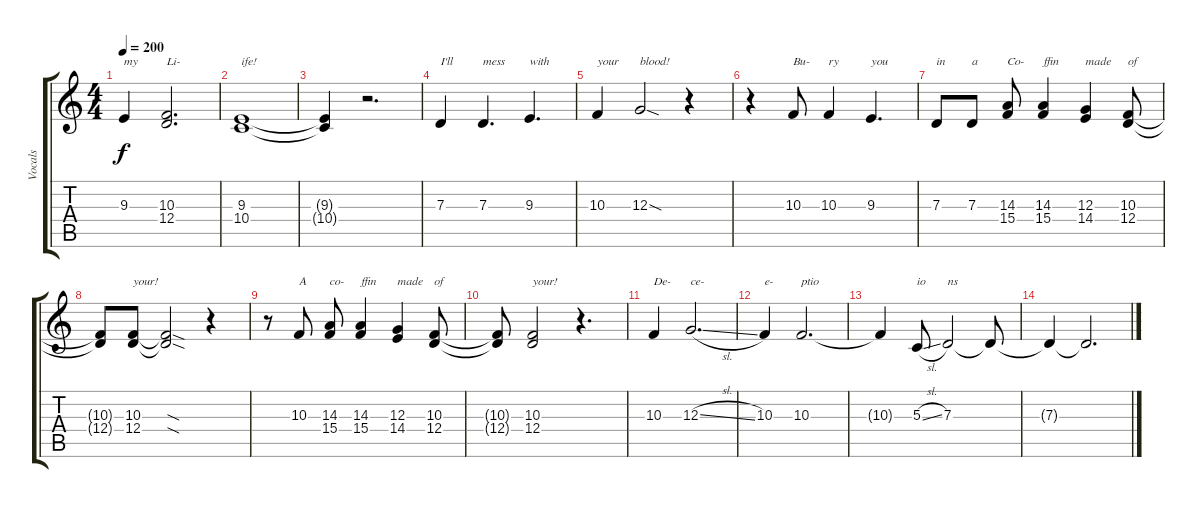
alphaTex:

\track ("Vocals" "Vocals") {instrument lead2sawtooth}
\staff {score tabs}
\tuning (E4 B3 G3 D3 A2 E2) {hide}
\ts (4 4)
\tempo 200
\clef g2
\ks c
9.3.4{txt "my" dy f} (10.3 12.4).2{d txt "Li-"} |
(9.3 10.4).1{txt "ife!"} |
(9.3{t} 10.4{t}).4 r.2{d} |
7.3.4{txt "I'll"} 7.3.4{d txt "mess"} 9.3.4{d txt "with"} |
10.3.4{txt "your"} 12.3{sod}.2{txt "blood!"} r.4 |
r.4 10.3.8{txt "Bu-"} 10.3.4{txt "ry"} 9.3.4{d txt "you"} |
7.3.8{txt "in"} 7.3.8{txt "a"} (14.3 15.4).8{txt "Co-"} (14.3 15.4).4{txt "ffin"} (12.3 14.4).4{txt "made"} (10.3 12.4).8{txt "of"} |
(10.3{t} 12.4{t}).8 (10.3 12.4).8{txt "your!"} (10.3{sod t} 12.4{sod t}).2 r.4 |
r.8 10.3.8{txt "A"} (14.3 15.4).8{txt "co-"} (14.3 15.4).4{txt "ffin"} (12.3 14.4).4{txt "made"} (10.3 12.4).8{txt "of"} |
(10.3{t} 12.4{t}).8 (10.3 12.4).2{txt "your!"} r.4{d} |
10.3.4{txt "De-"} 12.3{sl}.2{d txt "ce-"} |
10.3.4{txt "e-"} 10.3.2{d txt "ptio"} |
10.3{t}.4 5.3{sl}.8{txt "io"} 7.3.2{txt "ns"} 7.3{t}.8 |
7.3{t}.4 7.3{t}.2{d}
